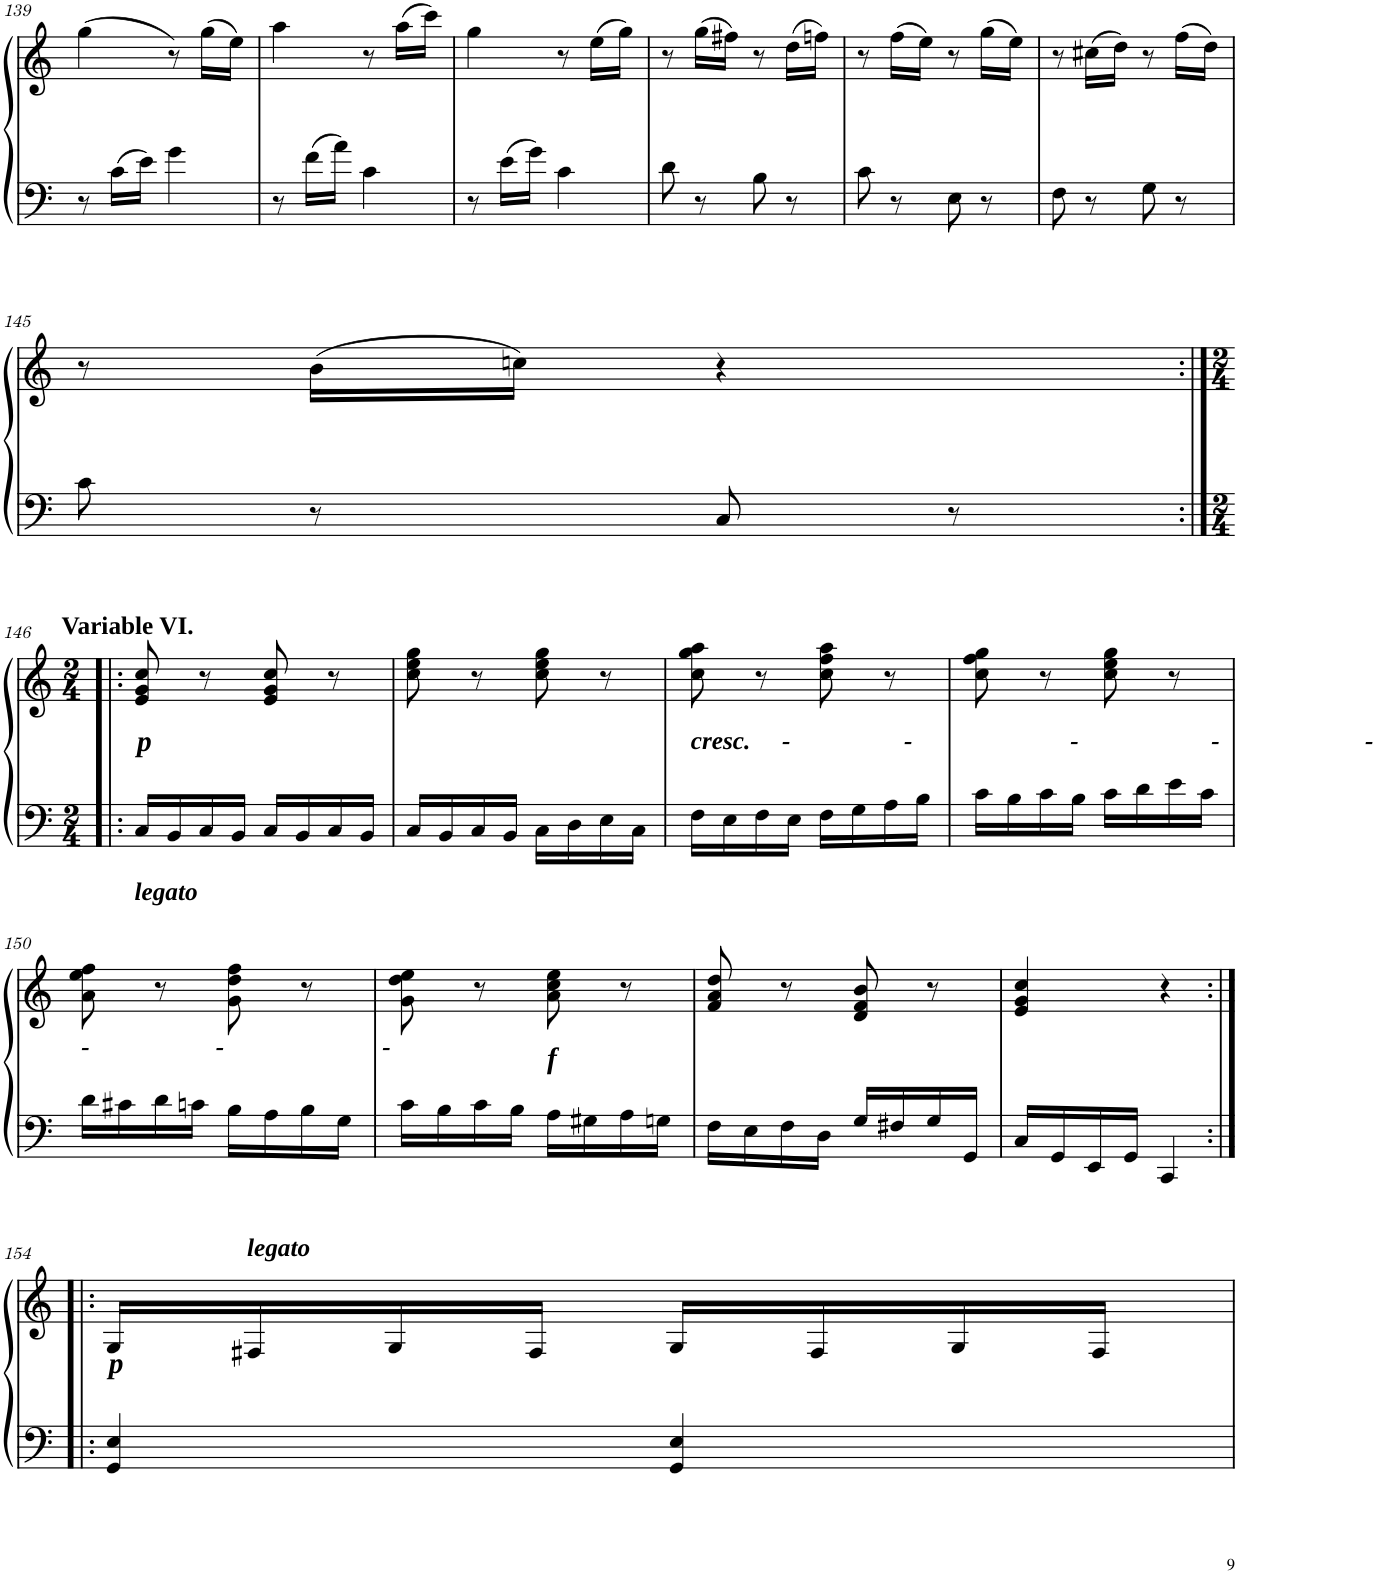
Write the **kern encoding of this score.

**kern	**kern
*part2	*part1
*staff2	*staff1
*I"Piano	*I"Piano
*I'Pno	*I'Pno
!!LO:PB:g=z
*clefF4	*clefG2
*k[]	*k[]
*M2/4	*M2/4
=139	=139
8r	(4gg\
(16c\LL	.
16e\JJ)	.
4g\	8r)
.	(16gg\LL
.	16ee\JJ)
=140	=140
8r	4aa\
(16f\LL	.
16a\JJ)	.
4c\	8r
.	(16aa\LL
.	16ccc\JJ)
=141	=141
8r	4gg\
(16e\LL	.
16g\JJ)	.
4c\	8r
.	(16ee\LL
.	16gg\JJ)
=142	=142
8d\	8r
8r	(16gg\LL
.	16ff#X\JJ)
8B\	8r
8r	(16dd\LL
.	16ffn\JJ)
=143	=143
8c\	8r
8r	(16ff\LL
.	16ee\JJ)
8E\	8r
8r	(16gg\LL
.	16ee\JJ)
=144	=144
8F\	8r
8r	(16cc#X\LL
.	16dd\JJ)
8G\	8r
8r	(16ff\LL
.	16dd\JJ)
!!LO:LB:g=z
=145	=145
8c\	8r
8r	(16b\LL
.	16ccn\JJ)
8C/	4r
8r	.
!!LO:LB:g=z
=146:|!|:	=146:|!|:
*M2/4	*M2/4
!	!LO:TX:b:Bi:t=p
!	!LO:TX:a:B:t=Variable VI.
!LO:TX:b:Bi:t=legato	!
16C/LL	8e/ 8g/ 8cc/
16BB/	.
16C/	8r
16BB/JJ	.
16C/LL	8e/ 8g/ 8cc/
16BB/	.
16C/	8r
16BB/JJ	.
=147	=147
16C/LL	8cc\ 8ee\ 8gg\
16BB/	.
16C/	8r
16BB/JJ	.
16C\LL	8cc\ 8ee\ 8gg\
16D\	.
16E\	8r
16C\JJ	.
=148	=148
!	!LO:TX:b:Bi:t=cresc.     -                  -                         -                     -                       -
16F\LL	8cc\ 8gg\ 8aa\
16E\	.
16F\	8r
16E\JJ	.
16F\LL	8cc\ 8ff\ 8aa\
16G\	.
16A\	8r
16B\JJ	.
=149	=149
16c\LL	8cc\ 8ff\ 8gg\
16B\	.
16c\	8r
16B\JJ	.
16c\LL	8cc\ 8ee\ 8gg\
16d\	.
16e\	8r
16c\JJ	.
!!LO:LB:g=z
=150	=150
!	!LO:TX:b:Bi:t=-                    -                         -
16d\LL	8a\ 8ee\ 8ff\
16c#X\	.
16d\	8r
16cn\JJ	.
16B\LL	8g\ 8dd\ 8ff\
16A\	.
16B\	8r
16G\JJ	.
=151	=151
16c\LL	8g\ 8dd\ 8ee\
16B\	.
16c\	8r
16B\JJ	.
!	!LO:TX:b:Bi:t=f
16A\LL	8a\ 8cc\ 8ee\
16G#X\	.
16A\	8r
16Gn\JJ	.
=152	=152
16F\LL	8f/ 8a/ 8dd/
16E\	.
16F\	8r
16D\JJ	.
16G/LL	8d/ 8f/ 8b/
16F#X/	.
16G/	8r
16GG/JJ	.
=153	=153
16C/LL	4e/ 4g/ 4cc/
16GG/	.
16EE/	.
16GG/JJ	.
4CC/	4r
!!LO:LB:g=z
=154:|!|:	=154:|!|:
!	!LO:TX:b:Bi:t=p
4GG/ 4E/	16G/LL
!	!LO:TX:a:Bi:t=legato
.	16F#X/
.	16G/
.	16F#/JJ
4GG/ 4E/	16G/LL
.	16F#/
.	16G/
.	16F#/JJ
=	=
*-	*-
